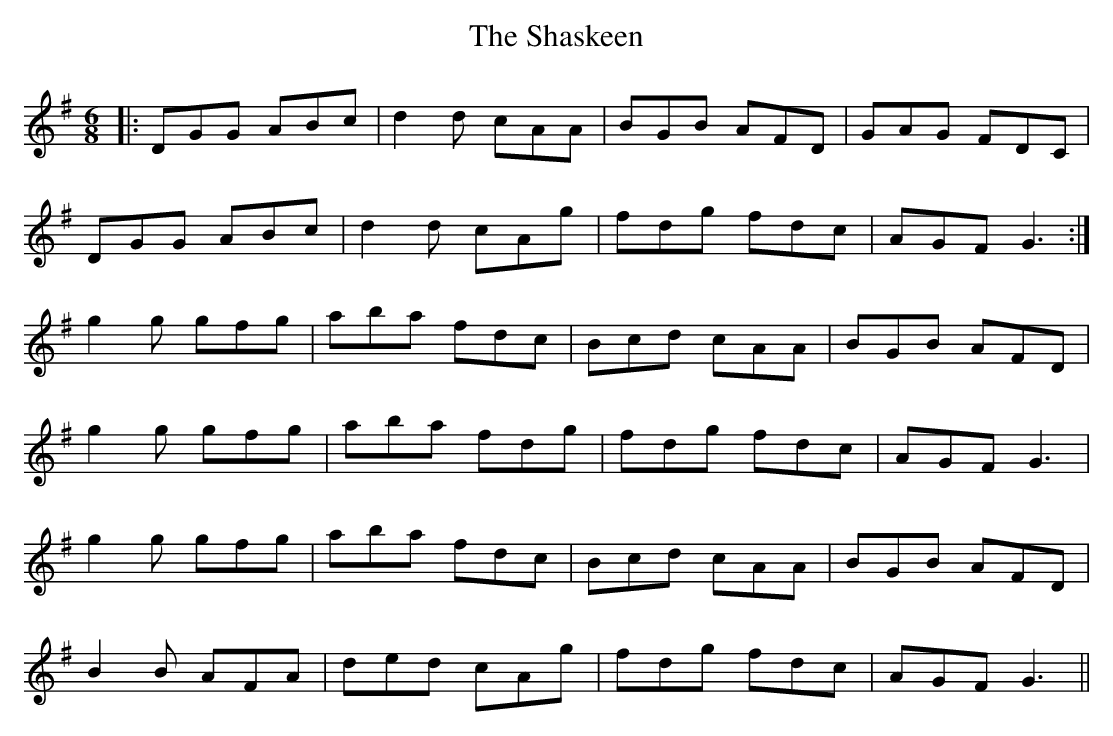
X:1
T: The Shaskeen
M: 6/8
L: 1/8
K: Gmaj
|:DGG ABc|d2d cAA|BGB AFD|GAG FDC|
DGG ABc|d2d cAg|fdg fdc|AGF G3:|
g2g gfg|aba fdc|Bcd cAA|BGB AFD|
g2g gfg|aba fdg|fdg fdc|AGF G3|
g2g gfg|aba fdc|Bcd cAA|BGB AFD|
B2B AFA|ded cAg|fdg fdc|AGF G3||
